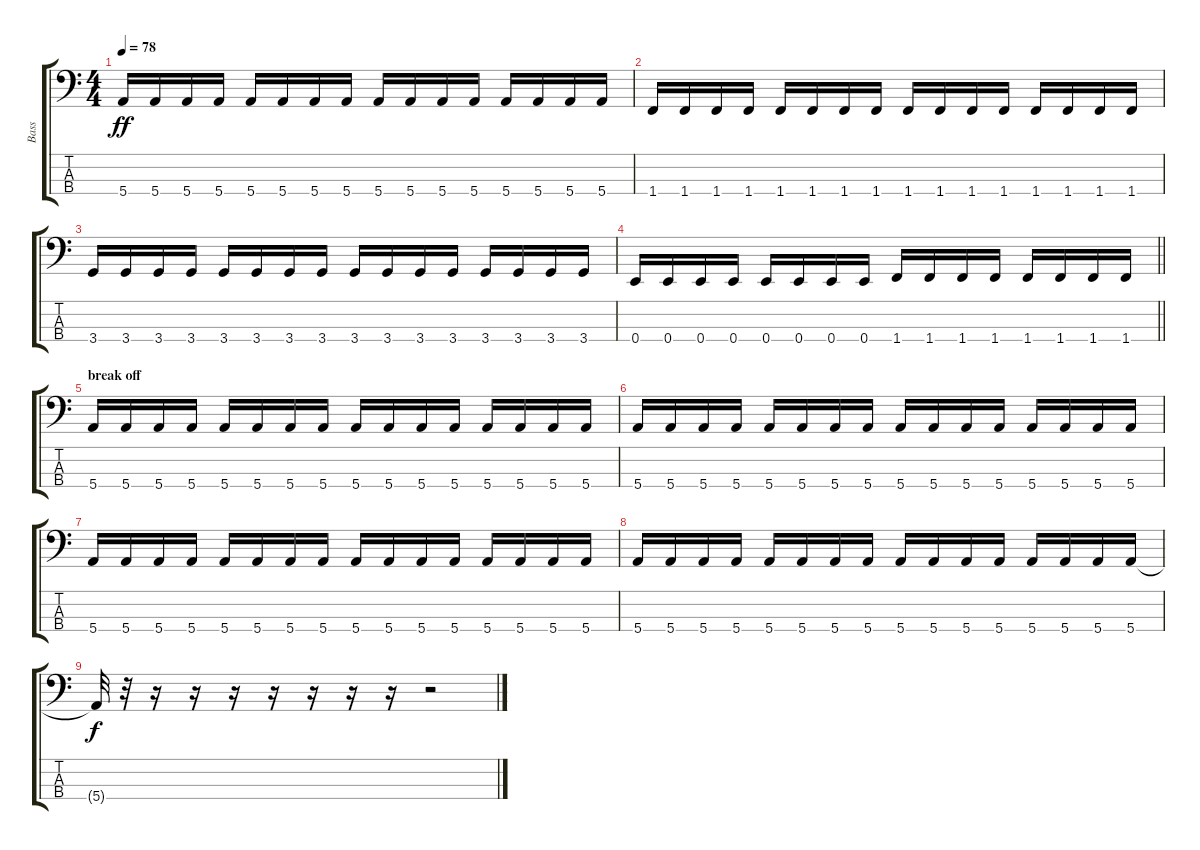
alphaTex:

\track ("Bass" "Bass") {instrument electricbassfinger}
\staff {score tabs}
\tuning (G2 D2 A1 E1) {hide}
\ts (4 4)
\tempo 78
\clef f4
\ks c
5.4.16{dy ff} 5.4.16 5.4.16 5.4.16 5.4.16 5.4.16 5.4.16 5.4.16 5.4.16 5.4.16 5.4.16 5.4.16 5.4.16 5.4.16 5.4.16 5.4.16 |
1.4.16 1.4.16 1.4.16 1.4.16 1.4.16 1.4.16 1.4.16 1.4.16 1.4.16 1.4.16 1.4.16 1.4.16 1.4.16 1.4.16 1.4.16 1.4.16 |
3.4.16 3.4.16 3.4.16 3.4.16 3.4.16 3.4.16 3.4.16 3.4.16 3.4.16 3.4.16 3.4.16 3.4.16 3.4.16 3.4.16 3.4.16 3.4.16 |
\barLineRight lightlight
0.4.16 0.4.16 0.4.16 0.4.16 0.4.16 0.4.16 0.4.16 0.4.16 1.4.16 1.4.16 1.4.16 1.4.16 1.4.16 1.4.16 1.4.16 1.4.16 |
\section ("" "break off")
5.4.16 5.4.16 5.4.16 5.4.16 5.4.16 5.4.16 5.4.16 5.4.16 5.4.16 5.4.16 5.4.16 5.4.16 5.4.16 5.4.16 5.4.16 5.4.16 |
5.4.16 5.4.16 5.4.16 5.4.16 5.4.16 5.4.16 5.4.16 5.4.16 5.4.16 5.4.16 5.4.16 5.4.16 5.4.16 5.4.16 5.4.16 5.4.16 |
5.4.16 5.4.16 5.4.16 5.4.16 5.4.16 5.4.16 5.4.16 5.4.16 5.4.16 5.4.16 5.4.16 5.4.16 5.4.16 5.4.16 5.4.16 5.4.16 |
5.4.16 5.4.16 5.4.16 5.4.16 5.4.16 5.4.16 5.4.16 5.4.16 5.4.16 5.4.16 5.4.16 5.4.16 5.4.16 5.4.16 5.4.16 5.4.16 |
5.4{t}.32{dy f} r.32 r.16 r.16 r.16 r.16 r.16 r.16 r.16 r.2
